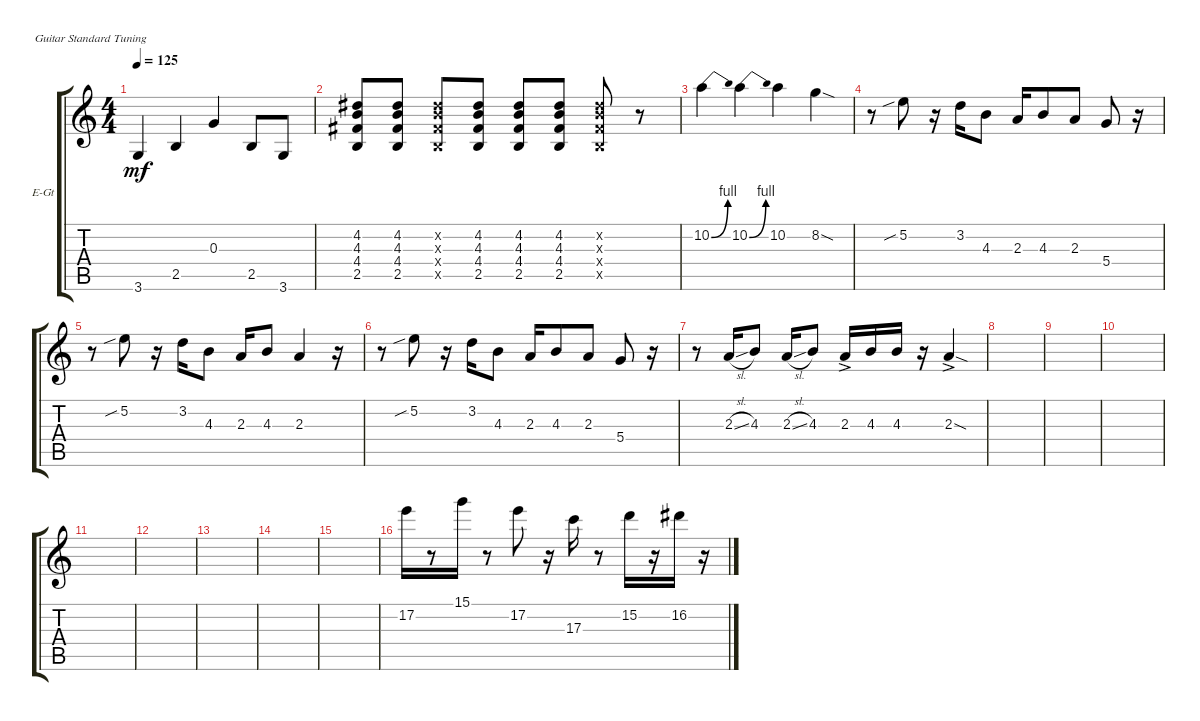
\defaultSystemsLayout 4
\bracketExtendMode groupsimilarinstruments
\firstSystemTrackNameOrientation horizontal
\otherSystemsTrackNameOrientation horizontal
\track ("Electric Guitar" "E-Gt") {instrument overdrivenguitar}
\staff {score tabs}
\tuning (E4 B3 G3 D3 A2 E2)
\ts (4 4)
\tempo 125
\clef g2
\ks c
3.6.4{dy mf} 2.5.4 0.3.4 2.5.8 3.6.8 |
(2.5 4.4 4.3 4.2).8 (2.5 4.4 4.3 4.2).8 (2.5{x} 4.4{x} 4.3{x} 4.2{x}).8 (2.5 4.4 4.3 4.2).8 (2.5 4.4 4.3 4.2).8 (2.5 4.4 4.3 4.2).8 (2.5{x} 4.4{x} 4.3{x} 4.2{x}).8 r.8 |
10.2{be (bend 0 0 15 4)}.4 10.2{be (bend 0 0 15 4)}.4 10.2.4 8.2{sod}.4 |
r.8 5.2{sib}.8 r.16 3.2.16 4.3.8 2.3.16 4.3.8 2.3.8 5.4.8 r.16 |
r.8 5.2{sib}.8 r.16 3.2.16 4.3.8 2.3.16 4.3.8 2.3.4 r.16 |
r.8 5.2{sib}.8 r.16 3.2.16 4.3.8 2.3.16 4.3.8 2.3.8 5.4.8 r.16 |
r.8 2.3{sl}.16 4.3.8 2.3{sl}.16 4.3.8 2.3{ac}.16 4.3.16 4.3.16 r.16 2.3{sod ac}.4 |
|
|
|
|
|
|
|
|
17.2.16 r.8 15.1.16 r.8 17.2.8 r.16 17.3.16 r.8 15.2.16 r.16 16.2.16 r.16
